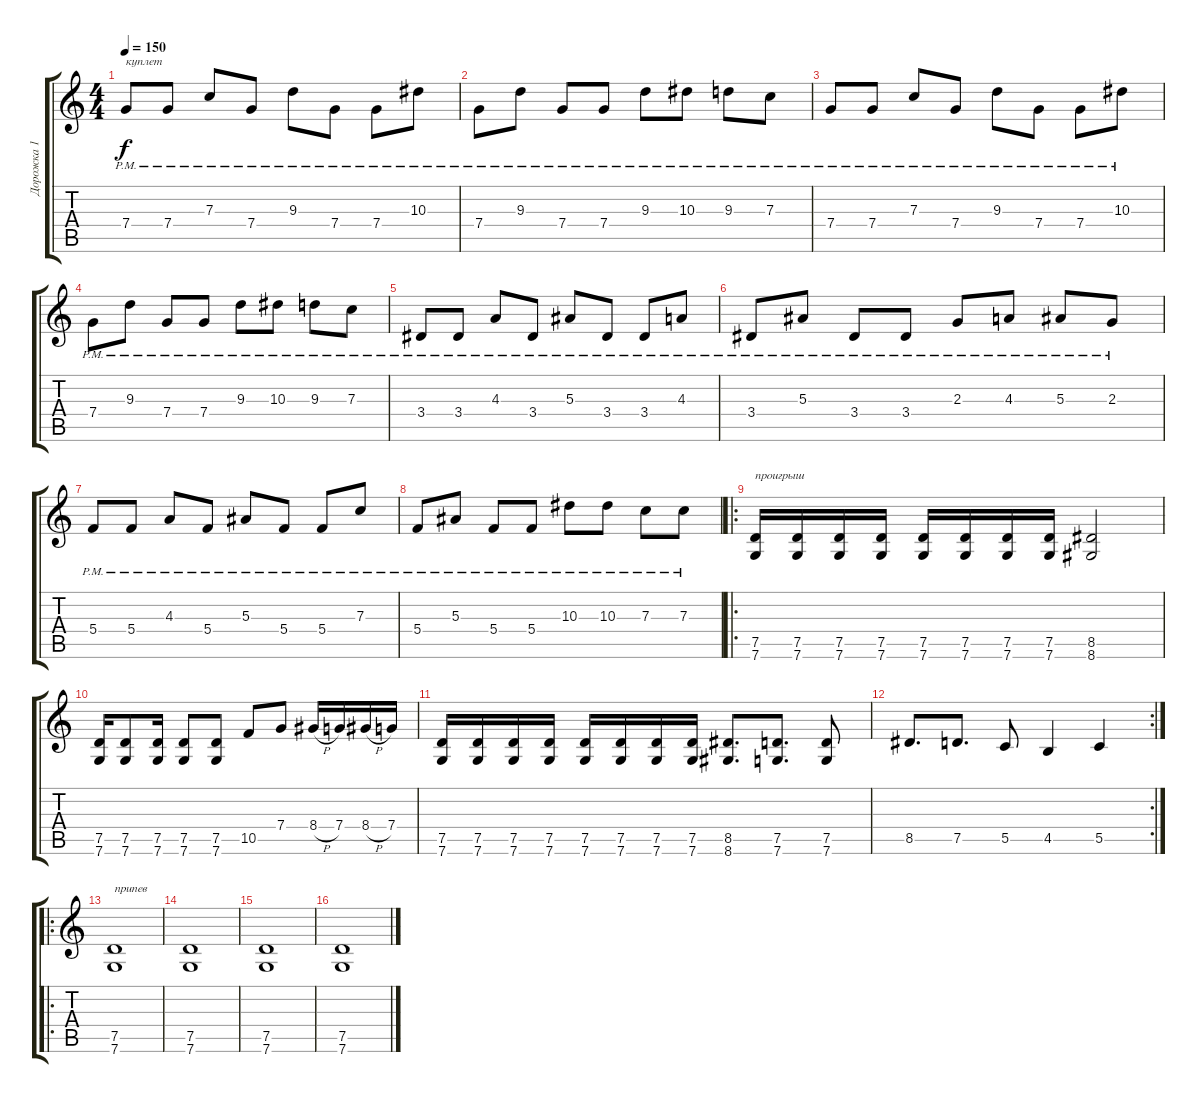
\track ("Дорожка 1" "Дорожка 1") {instrument distortionguitar}
\staff {score tabs}
\tuning (D4 A3 F3 C3 G2 C2) {hide}
\ts (4 4)
\tempo 150
\clef g2
\ks c
7.4{pm}.8{txt "куплет" dy f} 7.4{pm}.8 7.3{pm}.8 7.4{pm}.8 9.3{pm}.8 7.4{pm}.8 7.4{pm}.8 10.3{pm}.8 |
7.4{pm}.8 9.3{pm}.8 7.4{pm}.8 7.4{pm}.8 9.3{pm}.8 10.3{pm}.8 9.3{pm}.8 7.3{pm}.8 |
7.4{pm}.8 7.4{pm}.8 7.3{pm}.8 7.4{pm}.8 9.3{pm}.8 7.4{pm}.8 7.4{pm}.8 10.3{pm}.8 |
7.4{pm}.8 9.3{pm}.8 7.4{pm}.8 7.4{pm}.8 9.3{pm}.8 10.3{pm}.8 9.3{pm}.8 7.3{pm}.8 |
3.4{pm}.8 3.4{pm}.8 4.3{pm}.8 3.4{pm}.8 5.3{pm}.8 3.4{pm}.8 3.4{pm}.8 4.3{pm}.8 |
3.4{pm}.8 5.3{pm}.8 3.4{pm}.8 3.4{pm}.8 2.3{pm}.8 4.3{pm}.8 5.3{pm}.8 2.3{pm}.8 |
5.4{pm}.8 5.4{pm}.8 4.3{pm}.8 5.4{pm}.8 5.3{pm}.8 5.4{pm}.8 5.4{pm}.8 7.3{pm}.8 |
5.4{pm}.8 5.3{pm}.8 5.4{pm}.8 5.4{pm}.8 10.3{pm}.8 10.3{pm}.8 7.3{pm}.8 7.3{pm}.8 |
\ro
(7.5 7.6).16{txt "проигрыш"} (7.5 7.6).16 (7.5 7.6).16 (7.5 7.6).16 (7.5 7.6).16 (7.5 7.6).16 (7.5 7.6).16 (7.5 7.6).16 (8.5 8.6).2 |
(7.5 7.6).16 (7.5 7.6).8 (7.5 7.6).16 (7.5 7.6).8 (7.5 7.6).8 10.5.8 7.4.8 8.4{h}.16 7.4.16 8.4{h}.16 7.4.16 |
(7.5 7.6).16 (7.5 7.6).16 (7.5 7.6).16 (7.5 7.6).16 (7.5 7.6).16 (7.5 7.6).16 (7.5 7.6).16 (7.5 7.6).16 (8.5 8.6).8{d} (7.5 7.6).8{d} (7.5 7.6).8 |
\rc 2
8.5.8{d} 7.5.8{d} 5.5.8 4.5.4 5.5.4 |
\ro
(7.5 7.6).1{txt "припев"} |
(7.5 7.6).1 |
(7.5 7.6).1 |
(7.5 7.6).1
